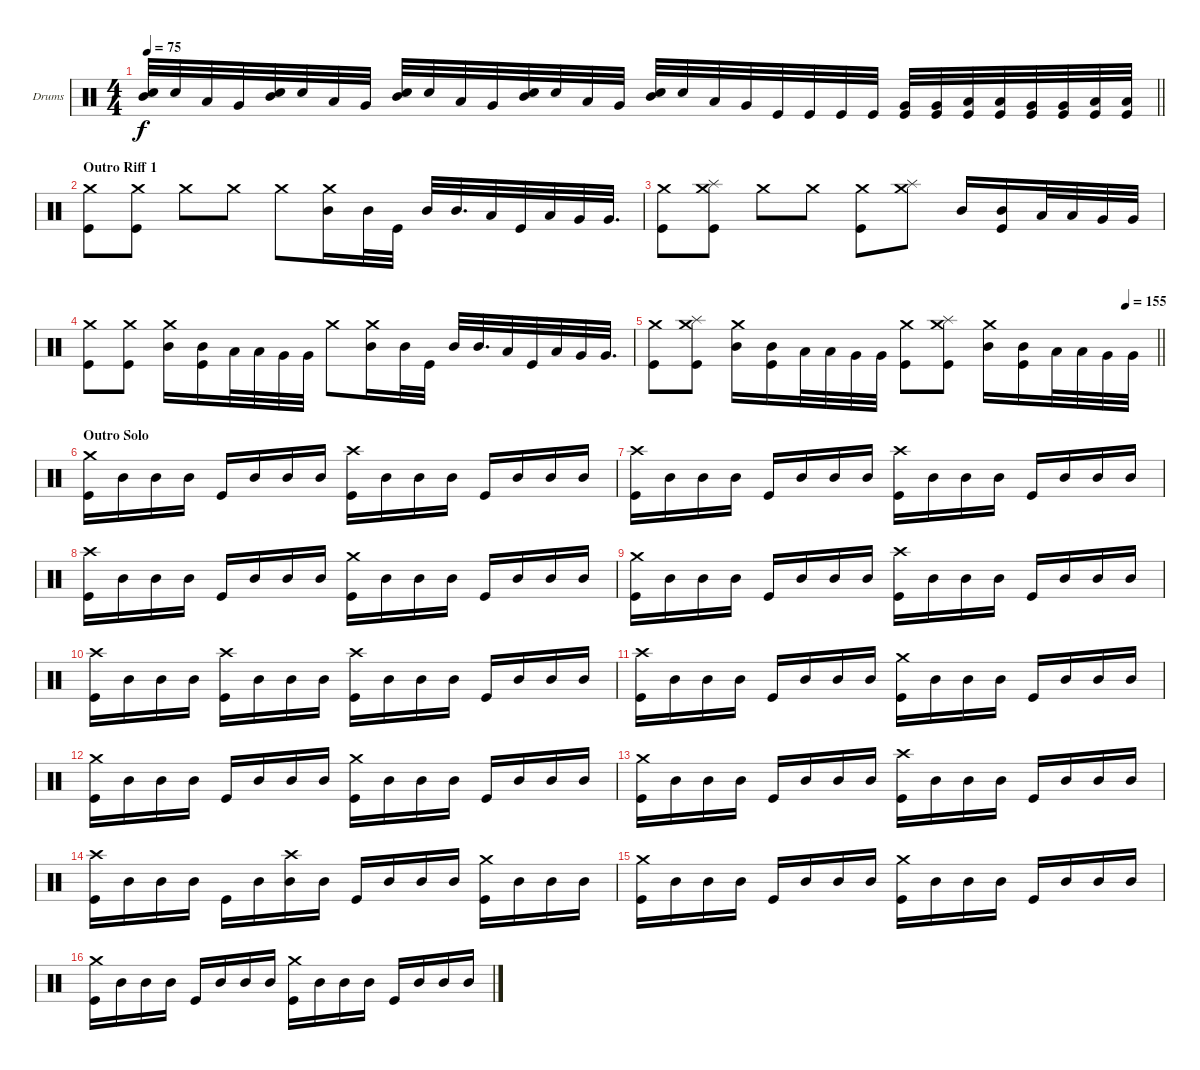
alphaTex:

\bracketExtendMode groupsimilarinstruments
\firstSystemTrackNameOrientation horizontal
\otherSystemsTrackNameOrientation horizontal
\track ("Drumkit" "Drums") {instrument percussion}
\staff {score}
\articulation defaults
\ts (4 4)
\tempo 75
\clef neutral
\barLineRight lightlight
\ks c
("Mid Tom (hit)" "Snare (hit) 2").32{dy f} "Snare (hit) 2".32 "Low Tom (hit)".32 "Very Low Tom (hit)".32 ("Mid Tom (hit)" "Snare (hit) 2").32 "Snare (hit) 2".32 "Low Tom (hit)".32 "Very Low Tom (hit)".32 ("Mid Tom (hit)" "Snare (hit) 2").32 "Snare (hit) 2".32 "Low Tom (hit)".32 "Very Low Tom (hit)".32 ("Mid Tom (hit)" "Snare (hit) 2").32 "Snare (hit) 2".32 "Low Tom (hit)".32 "Very Low Tom (hit)".32 ("Mid Tom (hit)" "Snare (hit) 2").32 "Snare (hit) 2".32 "Low Tom (hit)".32 "Very Low Tom (hit)".32 "Kick (hit)".32 "Kick (hit)".32 "Kick (hit)".32 "Kick (hit)".32 ("Very Low Tom (hit)" "Kick (hit)").32 ("Very Low Tom (hit)" "Kick (hit)").32 ("Low Tom (hit)" "Kick (hit)").32 ("Low Tom (hit)" "Kick (hit)").32 ("Very Low Tom (hit)" "Kick (hit)").32 ("Very Low Tom (hit)" "Kick (hit)").32 ("Low Tom (hit)" "Kick (hit)").32 ("Low Tom (hit)" "Kick (hit)").32 |
\section ("" "Outro Riff 1")
("Crash medium (hit)" "Kick (hit)").8 ("Crash medium (hit)" "Kick (hit)").8 "Crash medium (hit)".8 "Crash medium (hit)".8 "Crash medium (hit)".8 ("Crash medium (hit)" "Mid Tom (hit)").16 "Mid Tom (hit)".32 "Kick (hit)".32 "Mid Tom (hit)".32 "Mid Tom (hit)".32{d} "Low Tom (hit)".32 "Kick (hit)".32 "Low Tom (hit)".32 "Very Low Tom (hit)".32 "Very Low Tom (hit)".32{d} |
("Crash medium (hit)" "Kick (hit)").8 ("Splash (hit)" "Crash medium (hit)" "Kick (hit)").8 "Crash medium (hit)".8 "Crash medium (hit)".8 ("Crash medium (hit)" "Kick (hit)").8 ("Splash (hit)" "Crash medium (hit)").8 "Mid Tom (hit)".16 ("Mid Tom (hit)" "Kick (hit)").16 "Low Tom (hit)".32 "Low Tom (hit)".32 "Very Low Tom (hit)".32 "Very Low Tom (hit)".32 |
("Crash medium (hit)" "Kick (hit)").8 ("Crash medium (hit)" "Kick (hit)").8 ("Crash medium (hit)" "Mid Tom (hit)").16 ("Mid Tom (hit)" "Kick (hit)").16 "Low Tom (hit)".32 "Low Tom (hit)".32 "Very Low Tom (hit)".32 "Very Low Tom (hit)".32 "Crash medium (hit)".8 ("Crash medium (hit)" "Mid Tom (hit)").16 "Mid Tom (hit)".32 "Kick (hit)".32 "Mid Tom (hit)".32 "Mid Tom (hit)".32{d} "Low Tom (hit)".32 "Kick (hit)".32 "Low Tom (hit)".32 "Very Low Tom (hit)".32 "Very Low Tom (hit)".32{d} |
\tempo (155 0.9375)
\barLineRight lightlight
("Crash medium (hit)" "Kick (hit)").8 ("Splash (hit)" "Crash medium (hit)" "Kick (hit)").8 ("Crash medium (hit)" "Mid Tom (hit)").16 ("Mid Tom (hit)" "Kick (hit)").16 "Low Tom (hit)".32 "Low Tom (hit)".32 "Very Low Tom (hit)".32 "Very Low Tom (hit)".32 ("Crash medium (hit)" "Kick (hit)").8 ("Splash (hit)" "Crash medium (hit)" "Kick (hit)").8 ("Crash medium (hit)" "Mid Tom (hit)").16 ("Mid Tom (hit)" "Kick (hit)").16 "Low Tom (hit)".32 "Low Tom (hit)".32 "Very Low Tom (hit)".32 "Very Low Tom (hit)".32 |
\section ("" "Outro Solo")
("Crash medium (hit)" "Kick (hit)").16 "Mid Tom (hit)".16 "Mid Tom (hit)".16 "Mid Tom (hit)".16 "Kick (hit)".16 "Mid Tom (hit)".16 "Mid Tom (hit)".16 "Mid Tom (hit)".16 ("Crash high (hit)" "Kick (hit)").16 "Mid Tom (hit)".16 "Mid Tom (hit)".16 "Mid Tom (hit)".16 "Kick (hit)".16 "Mid Tom (hit)".16 "Mid Tom (hit)".16 "Mid Tom (hit)".16 |
("Crash high (hit)" "Kick (hit)").16 "Mid Tom (hit)".16 "Mid Tom (hit)".16 "Mid Tom (hit)".16 "Kick (hit)".16 "Mid Tom (hit)".16 "Mid Tom (hit)".16 "Mid Tom (hit)".16 ("Crash high (hit)" "Kick (hit)").16 "Mid Tom (hit)".16 "Mid Tom (hit)".16 "Mid Tom (hit)".16 "Kick (hit)".16 "Mid Tom (hit)".16 "Mid Tom (hit)".16 "Mid Tom (hit)".16 |
("Crash high (hit)" "Kick (hit)").16 "Mid Tom (hit)".16 "Mid Tom (hit)".16 "Mid Tom (hit)".16 "Kick (hit)".16 "Mid Tom (hit)".16 "Mid Tom (hit)".16 "Mid Tom (hit)".16 ("Crash medium (hit)" "Kick (hit)").16 "Mid Tom (hit)".16 "Mid Tom (hit)".16 "Mid Tom (hit)".16 "Kick (hit)".16 "Mid Tom (hit)".16 "Mid Tom (hit)".16 "Mid Tom (hit)".16 |
("Crash medium (hit)" "Kick (hit)").16 "Mid Tom (hit)".16 "Mid Tom (hit)".16 "Mid Tom (hit)".16 "Kick (hit)".16 "Mid Tom (hit)".16 "Mid Tom (hit)".16 "Mid Tom (hit)".16 ("Crash high (hit)" "Kick (hit)").16 "Mid Tom (hit)".16 "Mid Tom (hit)".16 "Mid Tom (hit)".16 "Kick (hit)".16 "Mid Tom (hit)".16 "Mid Tom (hit)".16 "Mid Tom (hit)".16 |
("Crash high (hit)" "Kick (hit)").16 "Mid Tom (hit)".16 "Mid Tom (hit)".16 "Mid Tom (hit)".16 ("Crash high (hit)" "Kick (hit)").16 "Mid Tom (hit)".16 "Mid Tom (hit)".16 "Mid Tom (hit)".16 ("Crash high (hit)" "Kick (hit)").16 "Mid Tom (hit)".16 "Mid Tom (hit)".16 "Mid Tom (hit)".16 "Kick (hit)".16 "Mid Tom (hit)".16 "Mid Tom (hit)".16 "Mid Tom (hit)".16 |
("Crash high (hit)" "Kick (hit)").16 "Mid Tom (hit)".16 "Mid Tom (hit)".16 "Mid Tom (hit)".16 "Kick (hit)".16 "Mid Tom (hit)".16 "Mid Tom (hit)".16 "Mid Tom (hit)".16 ("Crash medium (hit)" "Kick (hit)").16 "Mid Tom (hit)".16 "Mid Tom (hit)".16 "Mid Tom (hit)".16 "Kick (hit)".16 "Mid Tom (hit)".16 "Mid Tom (hit)".16 "Mid Tom (hit)".16 |
("Crash medium (hit)" "Kick (hit)").16 "Mid Tom (hit)".16 "Mid Tom (hit)".16 "Mid Tom (hit)".16 "Kick (hit)".16 "Mid Tom (hit)".16 "Mid Tom (hit)".16 "Mid Tom (hit)".16 ("Crash medium (hit)" "Kick (hit)").16 "Mid Tom (hit)".16 "Mid Tom (hit)".16 "Mid Tom (hit)".16 "Kick (hit)".16 "Mid Tom (hit)".16 "Mid Tom (hit)".16 "Mid Tom (hit)".16 |
("Crash medium (hit)" "Kick (hit)").16 "Mid Tom (hit)".16 "Mid Tom (hit)".16 "Mid Tom (hit)".16 "Kick (hit)".16 "Mid Tom (hit)".16 "Mid Tom (hit)".16 "Mid Tom (hit)".16 ("Crash high (hit)" "Kick (hit)").16 "Mid Tom (hit)".16 "Mid Tom (hit)".16 "Mid Tom (hit)".16 "Kick (hit)".16 "Mid Tom (hit)".16 "Mid Tom (hit)".16 "Mid Tom (hit)".16 |
("Crash high (hit)" "Kick (hit)").16 "Mid Tom (hit)".16 "Mid Tom (hit)".16 "Mid Tom (hit)".16 "Kick (hit)".16 "Mid Tom (hit)".16 ("Crash high (hit)" "Mid Tom (hit)").16 "Mid Tom (hit)".16 "Kick (hit)".16 "Mid Tom (hit)".16 "Mid Tom (hit)".16 "Mid Tom (hit)".16 ("Crash medium (hit)" "Kick (hit)").16 "Mid Tom (hit)".16 "Mid Tom (hit)".16 "Mid Tom (hit)".16 |
("Crash medium (hit)" "Kick (hit)").16 "Mid Tom (hit)".16 "Mid Tom (hit)".16 "Mid Tom (hit)".16 "Kick (hit)".16 "Mid Tom (hit)".16 "Mid Tom (hit)".16 "Mid Tom (hit)".16 ("Crash medium (hit)" "Kick (hit)").16 "Mid Tom (hit)".16 "Mid Tom (hit)".16 "Mid Tom (hit)".16 "Kick (hit)".16 "Mid Tom (hit)".16 "Mid Tom (hit)".16 "Mid Tom (hit)".16 |
("Crash medium (hit)" "Kick (hit)").16 "Mid Tom (hit)".16 "Mid Tom (hit)".16 "Mid Tom (hit)".16 "Kick (hit)".16 "Mid Tom (hit)".16 "Mid Tom (hit)".16 "Mid Tom (hit)".16 ("Crash medium (hit)" "Kick (hit)").16 "Mid Tom (hit)".16 "Mid Tom (hit)".16 "Mid Tom (hit)".16 "Kick (hit)".16 "Mid Tom (hit)".16 "Mid Tom (hit)".16 "Mid Tom (hit)".16
